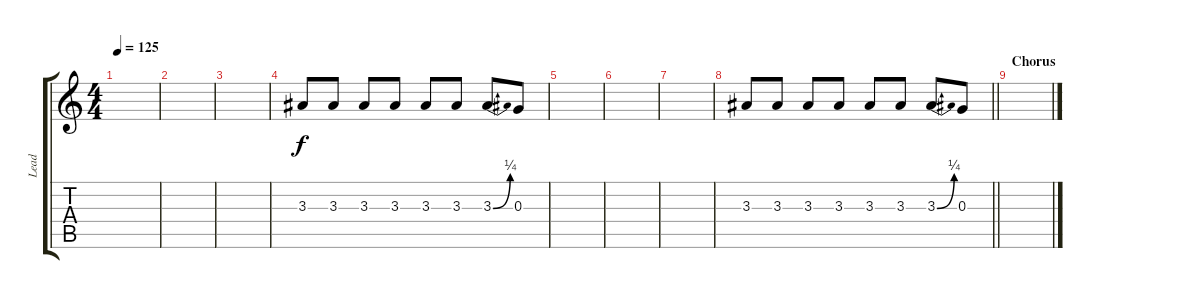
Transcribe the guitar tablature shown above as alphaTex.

\track ("Lead" "Lead") {instrument electricguitarclean}
\staff {score tabs}
\tuning (E4 B3 G3 D3 A2 E2) {hide}
\ts (4 4)
\tempo 125
\clef g2
\ks c
|
|
|
3.3.8 3.3.8 3.3.8 3.3.8 3.3.8 3.3.8 3.3{be (bend 0 0 60 1)}.8 0.3.8 |
|
|
|
\barLineRight lightlight
3.3.8 3.3.8 3.3.8 3.3.8 3.3.8 3.3.8 3.3{be (bend 0 0 60 1)}.8 0.3.8 |
\section ("" "Chorus")
